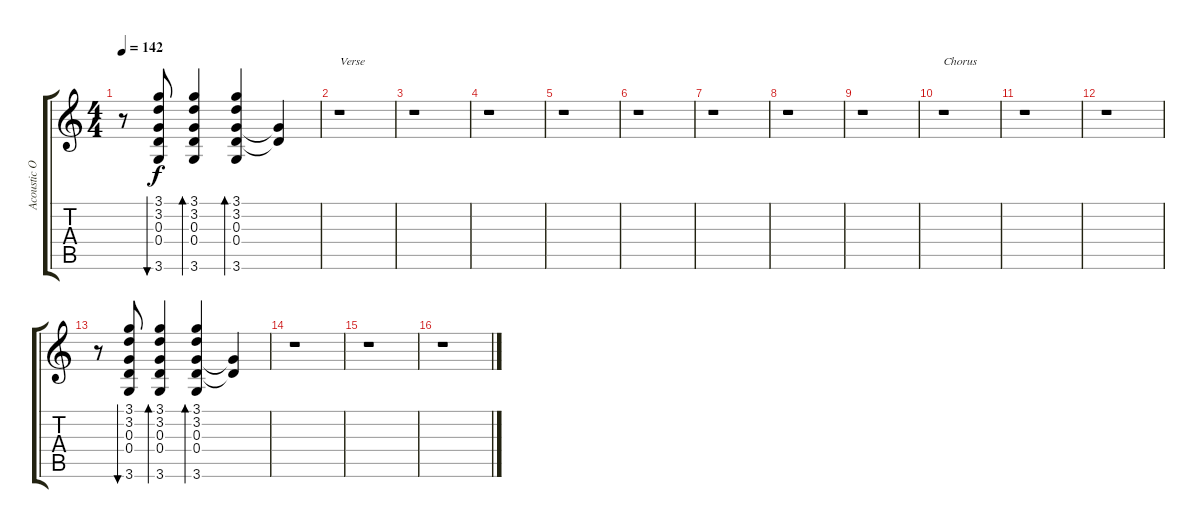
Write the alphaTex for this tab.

\track ("Acoustic Overdub" "Acoustic O") {instrument acousticguitarsteel}
\staff {score tabs}
\tuning (E4 B3 G3 D3 A2 E2) {hide}
\ts (4 4)
\tempo 142
\clef g2
\ks c
r.8{dy f} (3.1 3.2 0.3 0.4 3.6).8{bu 60} (3.1 3.2 0.3 0.4 3.6).4{bd 60} (3.1 3.2 0.3 0.4 3.6).4{bd 60} (0.3{t} 0.4{t}).4 |
r.1{txt "Verse"} |
r.1 |
r.1 |
r.1 |
r.1 |
r.1 |
r.1 |
r.1 |
r.1{txt "Chorus"} |
r.1 |
r.1 |
r.8 (3.1 3.2 0.3 0.4 3.6).8{bu 60} (3.1 3.2 0.3 0.4 3.6).4{bd 60} (3.1 3.2 0.3 0.4 3.6).4{bd 60} (0.3{t} 0.4{t}).4 |
r.1 |
r.1 |
r.1
